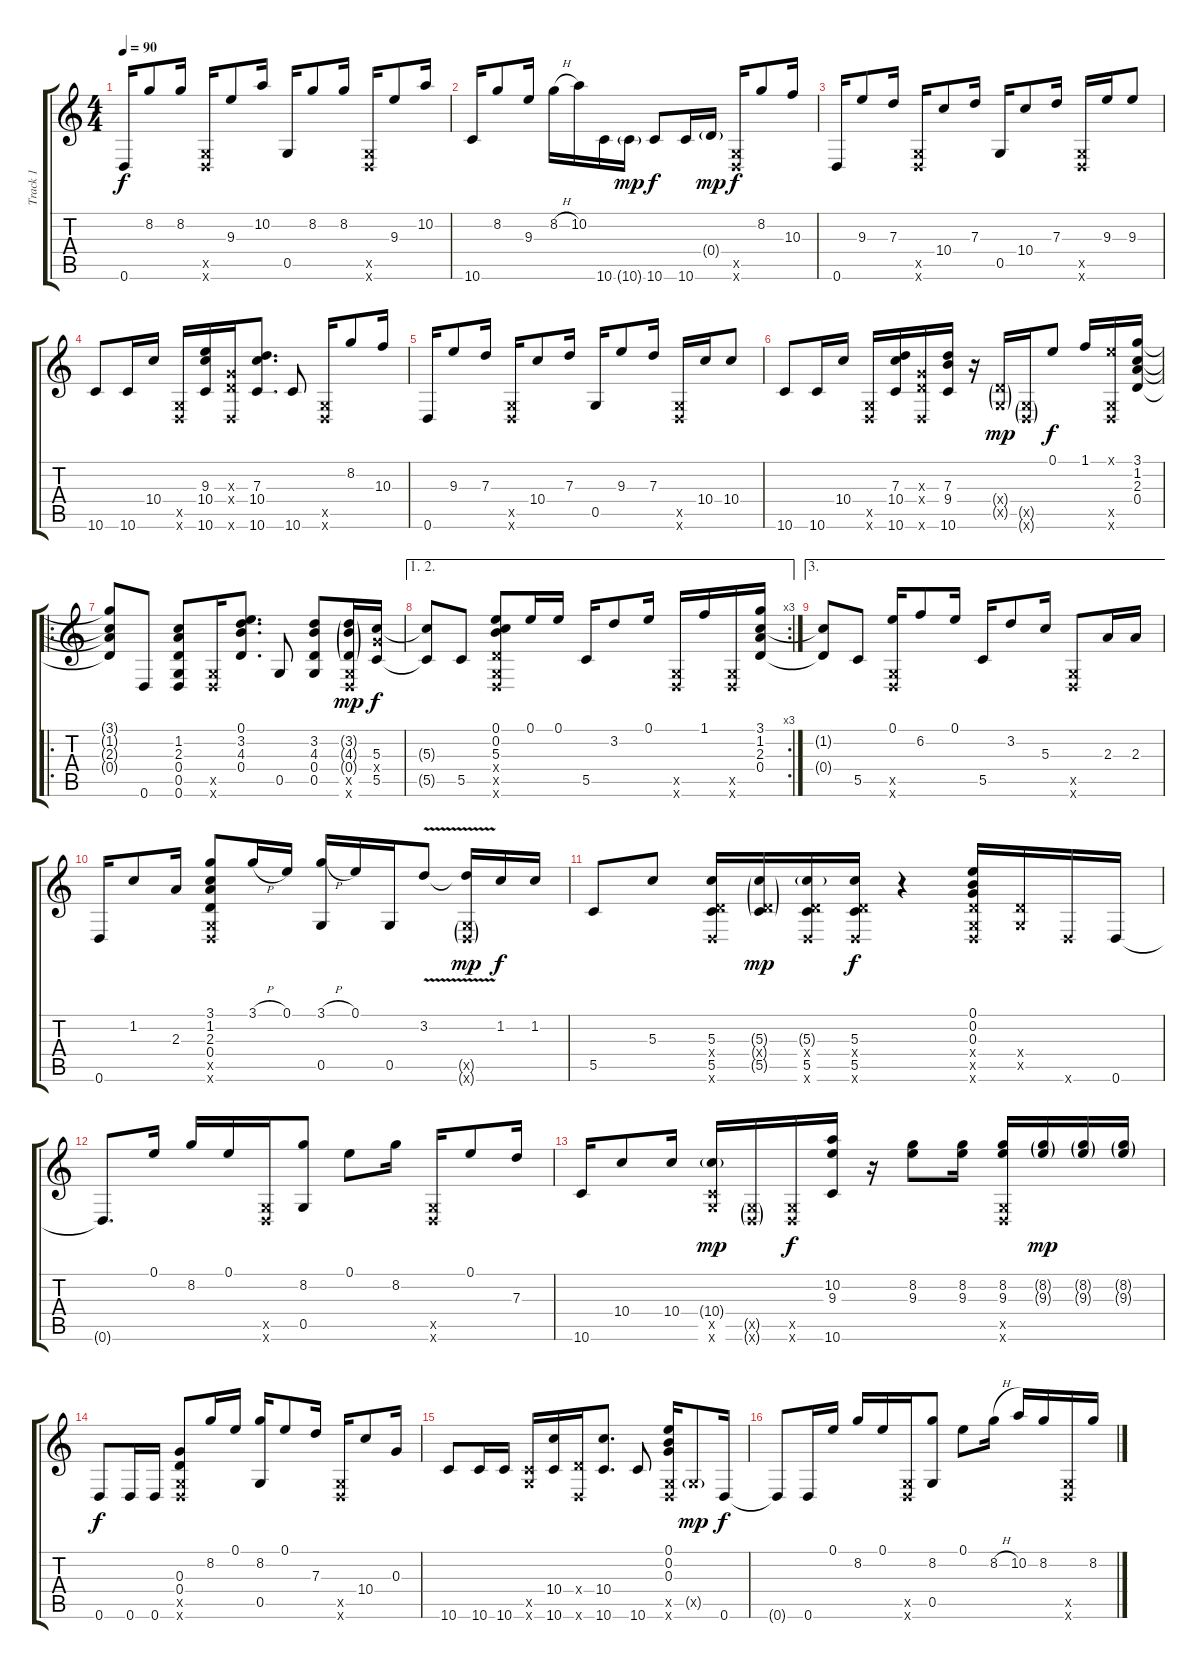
\track ("Track 1" "Track 1") {instrument acousticguitarsteel}
\staff {score tabs}
\tuning (E4 B3 G3 D3 G2 D2) {hide}
\ts (4 4)
\tempo 90
\clef g2
\ks c
0.6.16{dy f} 8.2.8 8.2.16 (0.5{x} 0.6{x}).16 9.3.8 10.2.16 0.5.16 8.2.8 8.2.16 (0.5{x} 0.6{x}).16 9.3.8 10.2.16 |
10.6.16 8.2.8 9.3.16 8.2{h}.16 10.2.16 10.6.16 10.6{g}.16{dy mp} 10.6.8{dy f} 10.6.16 0.4{g}.16{dy mp} (0.5{x} 0.6{x}).16{dy f} 8.2.8 10.3.16 |
0.6.16 9.3.8 7.3.16 (0.5{x} 0.6{x}).16 10.4.8 7.3.16 0.5.16 10.4.8 7.3.16 (0.5{x} 0.6{x}).16 9.3.16 9.3.8 |
10.6.8 10.6.16 10.4.16 (0.5{x} 0.6{x}).16 (9.3 10.4 10.6).16 (0.3{x} 0.4{x} 0.6{x}).16 (7.3 10.4 10.6).8{d} 10.6.8 (0.5{x} 0.6{x}).16 8.2.8 10.3.16 |
0.6.16 9.3.8 7.3.16 (0.5{x} 0.6{x}).16 10.4.8 7.3.16 0.5.16 9.3.8 7.3.16 (0.5{x} 0.6{x}).16 10.4.16 10.4.8 |
10.6.8 10.6.16 10.4.16 (0.5{x} 0.6{x}).16 (7.3 10.4 10.6).16 (0.3{x} 0.4{x} 0.6{x}).16 (7.3 9.4 10.6).16 r.16 (0.4{g x} 0.5{g x}).16{dy mp} (0.5{g x} 0.6{g x}).16 0.1.8{dy f} 1.1.16 (0.1{x} 0.5{x} 0.6{x}).16 (3.1 1.2 2.3 0.4).16 |
\ro
(3.1{t} 1.2{t} 2.3{t} 0.4{t}).8 0.6.8 (1.2 2.3 0.4 0.5 0.6).8 (0.5{x} 0.6{x}).16 (0.1 3.2 4.3 0.4).8{d} 0.5.8 (3.2 4.3 0.4 0.5).8 (3.2{g} 4.3{g} 0.4{g} 0.5{x} 0.6{x}).16{dy mp} (5.3 5.4{x} 5.5).16{dy f} |
\ae (1 2)
\rc 3
(5.3{t} 5.5{t}).8 5.5.8 (0.1 0.2 5.3 0.4{x} 0.5{x} 0.6{x}).8 0.1.16 0.1.16 5.5.16 3.2.8 0.1.16 (0.5{x} 0.6{x}).16 1.1.16 (0.5{x} 0.6{x}).16 (3.1 1.2 2.3 0.4).16 |
\ae 3
(1.2{t} 0.4{t}).8 5.5.8 (0.1 0.5{x} 0.6{x}).16 6.2.8 0.1.16 5.5.16 3.2.8 5.3.16 (0.5{x} 0.6{x}).8 2.3.16 2.3.16 |
0.6.16 1.2.8 2.3.16 (3.1 1.2 2.3 0.4 0.5{x} 0.6{x}).8 3.1{h}.16 0.1.16 (3.1{h} 0.5).16 0.1.16 0.5.16 3.2{v}.8 (3.2{t} 0.5{g x} 0.6{g x}).16{dy mp} 1.2.16{dy f} 1.2.16 |
5.5.8 5.3.8 (5.3 0.4{x} 5.5 0.6{x}).16 (5.3{g} 0.4{g x} 5.5{g}).16{dy mp} (5.3{g} 0.4{x} 5.5 0.6{x}).16 (5.3 0.4{x} 5.5 0.6{x}).16{dy f} r.4 (0.1 0.2 0.3 0.4{x} 0.5{x} 0.6{x}).16 (0.4{x} 0.5{x}).16 0.6{x}.16 0.6.16 |
0.6{t}.8{d} 0.1.16 8.2.16 0.1.16 (0.5{x} 0.6{x}).16 (8.2 0.5).8 0.1.8 8.2.16 (0.5{x} 0.6{x}).16 0.1.8 7.3.16 |
10.6.16 10.4.8 10.4.16 (10.4{g} 0.5{x} 10.6{x}).16{dy mp} (0.5{g x} 0.6{g x}).16 (0.5{x} 0.6{x}).16{dy f} (10.2 9.3 10.6).16 r.16 (8.2 9.3).8 (8.2 9.3).16 (8.2 9.3 0.5{x} 0.6{x}).16 (8.2{g} 9.3{g}).16{dy mp} (8.2{g} 9.3{g}).16 (8.2{g} 9.3{g}).16 |
0.6.8{dy f} 0.6.16 0.6.16 (0.3 0.4 0.5{x} 0.6{x}).8 8.2.16 0.1.16 (8.2 0.5).16 0.1.8 7.3.16 (0.5{x} 0.6{x}).16 10.4.8 0.3.16 |
10.6.8 10.6.16 10.6.16 (0.5{x} 10.6{x}).16 (10.4 10.6).16 (0.4{x} 0.6{x}).16 (10.4 10.6).8{d} 10.6.8 (0.1 0.2 0.3 0.5{x} 0.6{x}).16 0.5{g x}.8{dy mp} 0.6.16{dy f} |
0.6{t}.8 0.6.16 0.1.16 8.2.16 0.1.16 (0.5{x} 0.6{x}).16 (8.2 0.5).8 0.1.8 8.2{h}.16 10.2.16 8.2.16 (0.5{x} 0.6{x}).16 8.2.16
